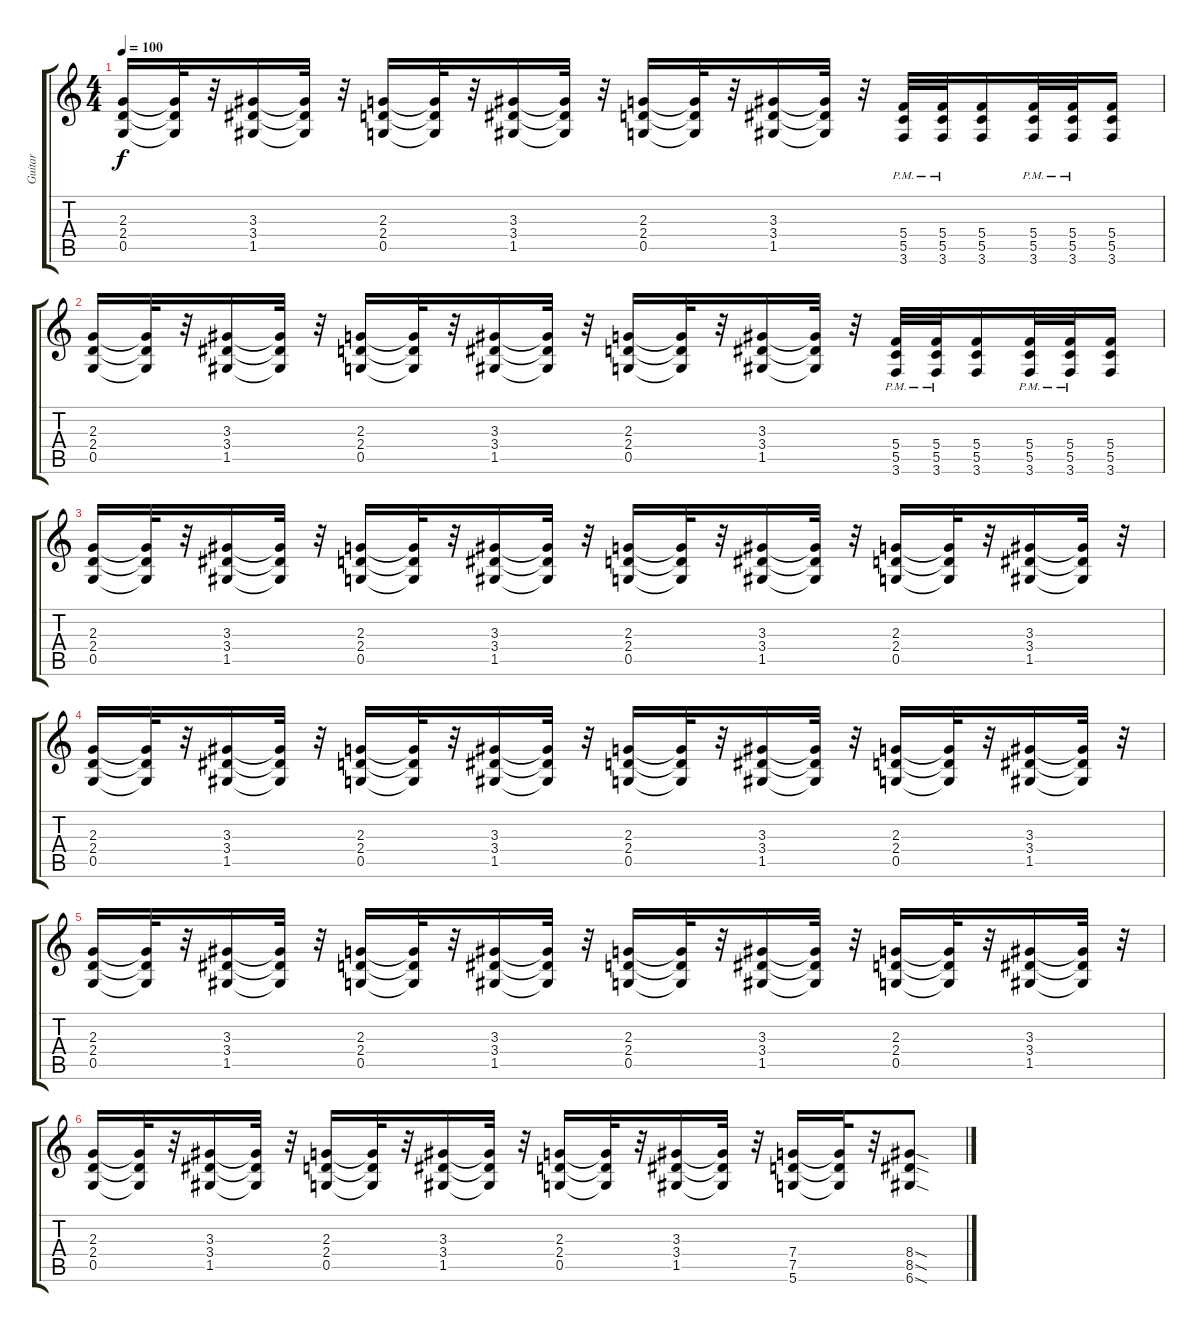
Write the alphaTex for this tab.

\track ("Guitar" "Guitar") {instrument distortionguitar}
\staff {score tabs}
\tuning (D4 A3 F3 C3 G2 D2) {hide}
\ts (4 4)
\tempo 100
\clef g2
\ks c
(2.3 2.4 0.5).16{dy f} (2.3{t} 2.4{t} 0.5{t}).32 r.32 (3.3 3.4 1.5).16 (3.3{t} 3.4{t} 1.5{t}).32 r.32 (2.3 2.4 0.5).16 (2.3{t} 2.4{t} 0.5{t}).32 r.32 (3.3 3.4 1.5).16 (3.3{t} 3.4{t} 1.5{t}).32 r.32 (2.3 2.4 0.5).16 (2.3{t} 2.4{t} 0.5{t}).32 r.32 (3.3 3.4 1.5).16 (3.3{t} 3.4{t} 1.5{t}).32 r.32 (5.4{pm} 5.5{pm} 3.6{pm}).32 (5.4{pm} 5.5{pm} 3.6{pm}).32 (5.4 5.5 3.6).16 (5.4{pm} 5.5{pm} 3.6{pm}).32 (5.4{pm} 5.5{pm} 3.6{pm}).32 (5.4 5.5 3.6).16 |
(2.3 2.4 0.5).16 (2.3{t} 2.4{t} 0.5{t}).32 r.32 (3.3 3.4 1.5).16 (3.3{t} 3.4{t} 1.5{t}).32 r.32 (2.3 2.4 0.5).16 (2.3{t} 2.4{t} 0.5{t}).32 r.32 (3.3 3.4 1.5).16 (3.3{t} 3.4{t} 1.5{t}).32 r.32 (2.3 2.4 0.5).16 (2.3{t} 2.4{t} 0.5{t}).32 r.32 (3.3 3.4 1.5).16 (3.3{t} 3.4{t} 1.5{t}).32 r.32 (5.4{pm} 5.5{pm} 3.6{pm}).32 (5.4{pm} 5.5{pm} 3.6{pm}).32 (5.4 5.5 3.6).16 (5.4{pm} 5.5{pm} 3.6{pm}).32 (5.4{pm} 5.5{pm} 3.6{pm}).32 (5.4 5.5 3.6).16 |
(2.3 2.4 0.5).16 (2.3{t} 2.4{t} 0.5{t}).32 r.32 (3.3 3.4 1.5).16 (3.3{t} 3.4{t} 1.5{t}).32 r.32 (2.3 2.4 0.5).16 (2.3{t} 2.4{t} 0.5{t}).32 r.32 (3.3 3.4 1.5).16 (3.3{t} 3.4{t} 1.5{t}).32 r.32 (2.3 2.4 0.5).16 (2.3{t} 2.4{t} 0.5{t}).32 r.32 (3.3 3.4 1.5).16 (3.3{t} 3.4{t} 1.5{t}).32 r.32 (2.3 2.4 0.5).16 (2.3{t} 2.4{t} 0.5{t}).32 r.32 (3.3 3.4 1.5).16 (3.3{t} 3.4{t} 1.5{t}).32 r.32 |
(2.3 2.4 0.5).16 (2.3{t} 2.4{t} 0.5{t}).32 r.32 (3.3 3.4 1.5).16 (3.3{t} 3.4{t} 1.5{t}).32 r.32 (2.3 2.4 0.5).16 (2.3{t} 2.4{t} 0.5{t}).32 r.32 (3.3 3.4 1.5).16 (3.3{t} 3.4{t} 1.5{t}).32 r.32 (2.3 2.4 0.5).16 (2.3{t} 2.4{t} 0.5{t}).32 r.32 (3.3 3.4 1.5).16 (3.3{t} 3.4{t} 1.5{t}).32 r.32 (2.3 2.4 0.5).16 (2.3{t} 2.4{t} 0.5{t}).32 r.32 (3.3 3.4 1.5).16 (3.3{t} 3.4{t} 1.5{t}).32 r.32 |
(2.3 2.4 0.5).16 (2.3{t} 2.4{t} 0.5{t}).32 r.32 (3.3 3.4 1.5).16 (3.3{t} 3.4{t} 1.5{t}).32 r.32 (2.3 2.4 0.5).16 (2.3{t} 2.4{t} 0.5{t}).32 r.32 (3.3 3.4 1.5).16 (3.3{t} 3.4{t} 1.5{t}).32 r.32 (2.3 2.4 0.5).16 (2.3{t} 2.4{t} 0.5{t}).32 r.32 (3.3 3.4 1.5).16 (3.3{t} 3.4{t} 1.5{t}).32 r.32 (2.3 2.4 0.5).16 (2.3{t} 2.4{t} 0.5{t}).32 r.32 (3.3 3.4 1.5).16 (3.3{t} 3.4{t} 1.5{t}).32 r.32 |
(2.3 2.4 0.5).16 (2.3{t} 2.4{t} 0.5{t}).32 r.32 (3.3 3.4 1.5).16 (3.3{t} 3.4{t} 1.5{t}).32 r.32 (2.3 2.4 0.5).16 (2.3{t} 2.4{t} 0.5{t}).32 r.32 (3.3 3.4 1.5).16 (3.3{t} 3.4{t} 1.5{t}).32 r.32 (2.3 2.4 0.5).16 (2.3{t} 2.4{t} 0.5{t}).32 r.32 (3.3 3.4 1.5).16 (3.3{t} 3.4{t} 1.5{t}).32 r.32 (7.4 7.5 5.6).16 (7.4{t} 7.5{t} 5.6{t}).32 r.32 (8.4{sod} 8.5{sod} 6.6{sod}).8
